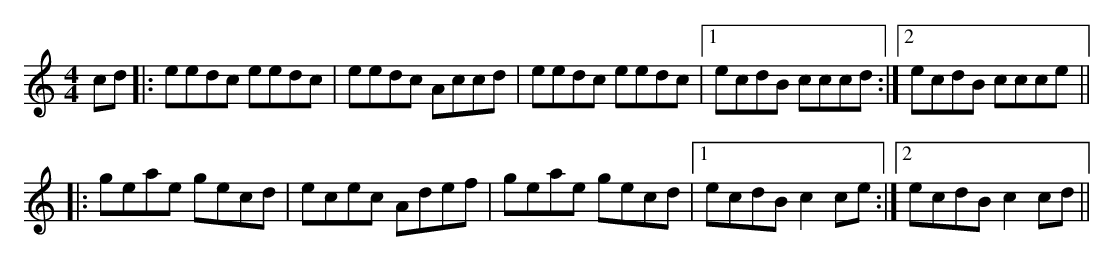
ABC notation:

X:1
M:4/4
K:C
cd|:eedc eedc|eedc Accd|eedc eedc|1 ecdB cccd:|2 ecdB ccce||
|:geae gecd|ecec Adef|geae gecd|1 ecdB c2ce:|2 ecdB c2cd||
